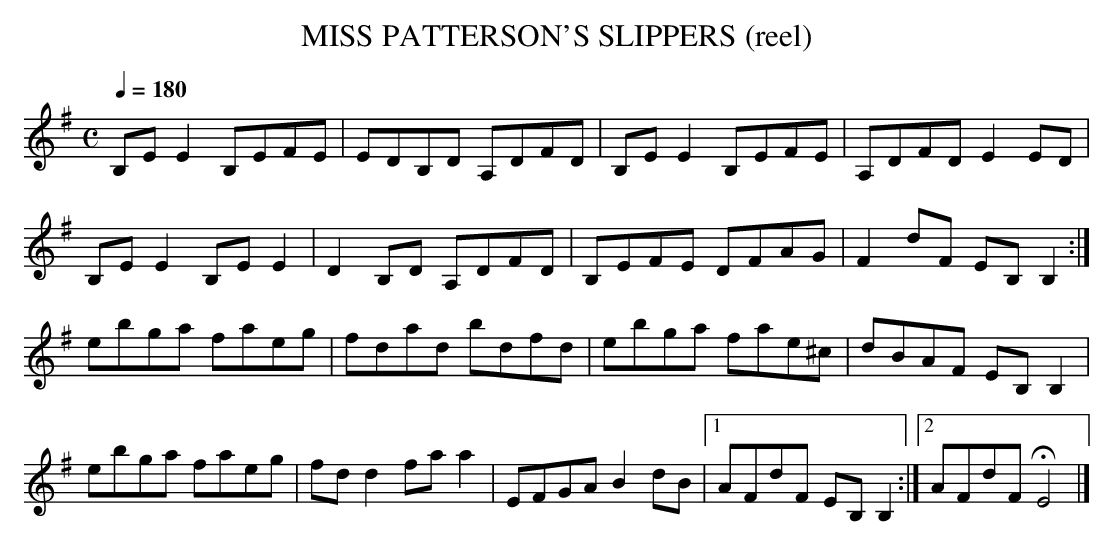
X:1
T:MISS PATTERSON'S SLIPPERS (reel)
Q:1/4=180
M:C
K:Em
B,E E2 B,EFE|EDB,D A,DFD|B,E E2 B,EFE|A,DFD E2 ED|
B,E E2 B,E E2|D2 B,D A,DFD| B,EFE DFAG|F2 dF EB, B,2 :|
ebga faeg|fdad bdfd|ebga fae^c|dBAF EB, B,2|
ebga faeg|fd d2 fa a2|EFGA B2 dB|1 AFdF EB, B,2 :|\
[2 AFdF HE4|]
